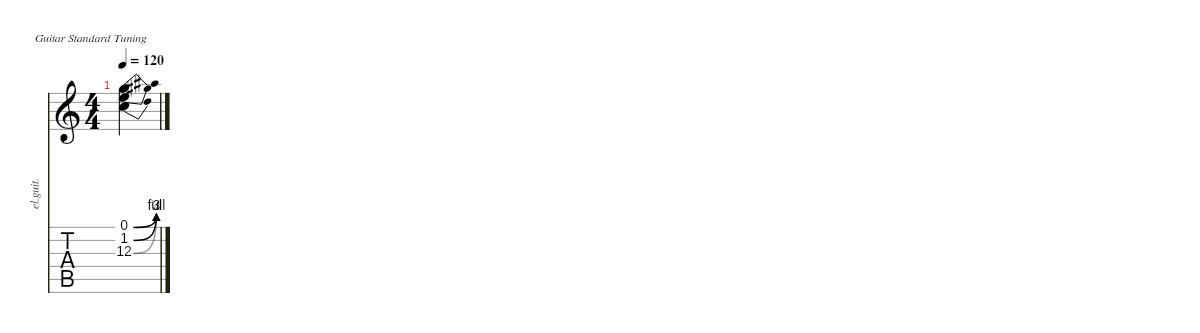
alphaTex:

\defaultSystemsLayout 4
\hideDynamics
\bracketExtendMode nobrackets
\otherSystemsTrackNameOrientation horizontal
\track ("Electric Guitar" "el.guit.") {instrument electricguitarclean}
\staff {score tabs}
\tuning (E4 B3 G3 D3 A2 E2)
\ts (4 4)
\tempo 120
\clef g2
\ks c
(1.2{be (bend 14.399999999999999 0 28.2 4)} 0.1{be (bend 0 0 59.4 12)} 12.3{be (bend 46.8 0 59.4 2)}).4{dy mf instrument electricguitarclean beam Down}
